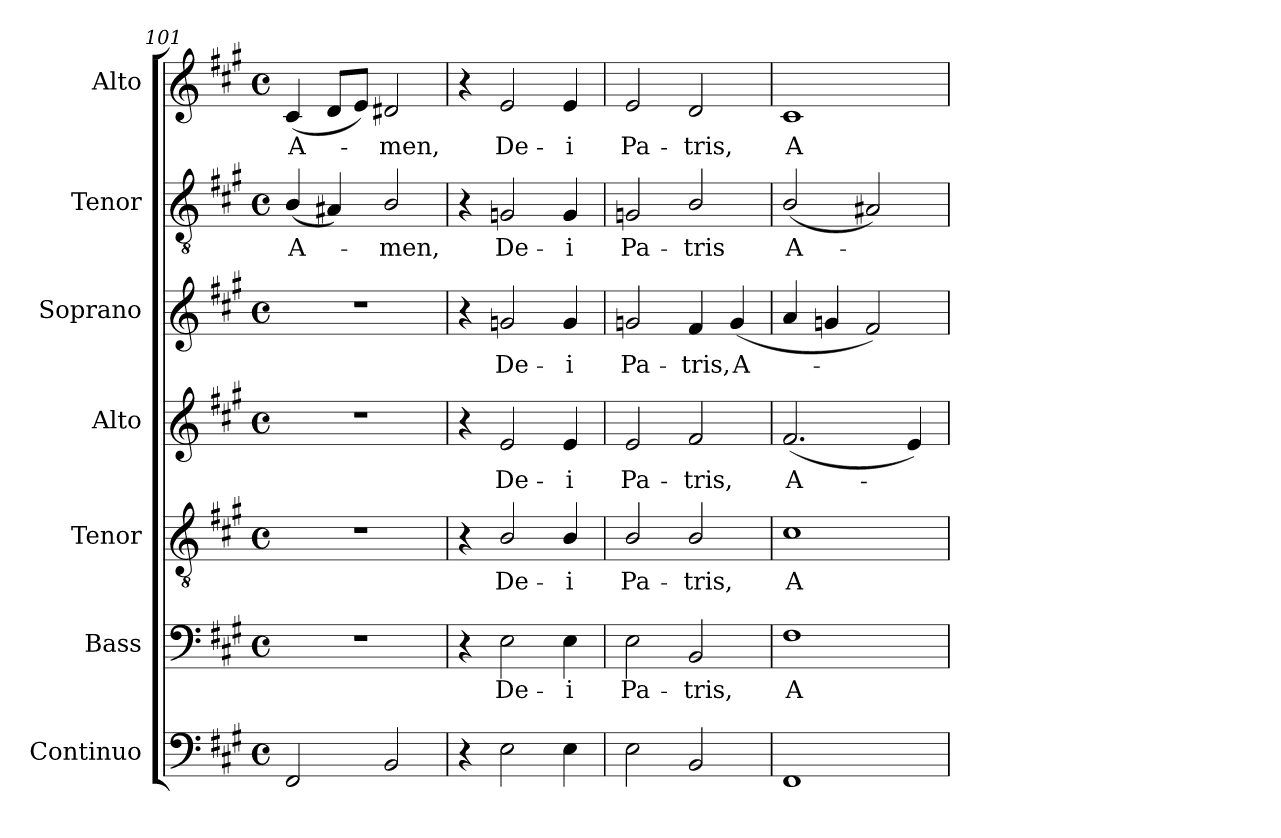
**kern	**kern	**text	**kern	**text	**kern	**text	**kern	**text	**kern	**text	**kern	**text
*part7	*part6	*part6	*part5	*part5	*part4	*part4	*part3	*part3	*part2	*part2	*part1	*part1
*staff7	*staff6	*staff6	*staff5	*staff5	*staff4	*staff4	*staff3	*staff3	*staff2	*staff2	*staff1	*staff1
*I"Continuo	*I"Bass	*	*I"Tenor	*	*I"Alto	*	*I"Soprano	*	*I"Tenor	*	*I"Alto	*
*I'Cont.	*I'B.	*	*I'T.	*	*I'A.	*	*I'S.	*	*I'T.	*	*I'A.	*
*clefF4	*clefF4	*	*clefGv2	*	*clefG2	*	*clefG2	*	*clefGv2	*	*clefG2	*
*	*	*	*ITrd7c12	*	*	*	*	*	*ITrd7c12	*	*	*
*k[f#c#g#]	*k[f#c#g#]	*	*k[f#c#g#]	*	*k[f#c#g#]	*	*k[f#c#g#]	*	*k[f#c#g#]	*	*k[f#c#g#]	*
*A:	*A:	*	*A:	*	*A:	*	*A:	*	*A:	*	*A:	*
*M4/4	*M4/4	*	*M4/4	*	*M4/4	*	*M4/4	*	*M4/4	*	*M4/4	*
*met(c)	*met(c)	*	*met(c)	*	*met(c)	*	*met(c)	*	*met(c)	*	*met(c)	*
=101	=101	=101	=101	=101	=101	=101	=101	=101	=101	=101	=101	=101
!	!	!	!	!	!	!	!	!	!	!LO:LY:b:color=#000000	!	!
!	!	!	!	!	!	!	!	!	!	!	!	!LO:LY:b:color=#000000
2FF#i/	1r	.	1r	.	1r	.	1r	.	(4BBi/	A-	(4c#i/	A-
.	.	.	.	.	.	.	.	.	4AA#Xi/)	.	8di/L	.
.	.	.	.	.	.	.	.	.	.	.	8ei/J)	.
!	!	!	!	!	!	!	!	!	!	!LO:LY:b:color=#000000	!	!
!	!	!	!	!	!	!	!	!	!	!	!	!LO:LY:b:color=#000000
2BBi/	.	.	.	.	.	.	.	.	2BBi/	-men,	2d#Xi/	-men,
!!LO:LB:g=z
=102	=102	=102	=102	=102	=102	=102	=102	=102	=102	=102	=102	=102
4r	4r	.	4r	.	4r	.	4r	.	4r	.	4r	.
!	!	!LO:LY:b:color=#000000	!	!	!	!	!	!	!	!	!	!
!	!	!	!	!LO:LY:b:color=#000000	!	!	!	!	!	!	!	!
!	!	!	!	!	!	!LO:LY:b:color=#000000	!	!	!	!	!	!
!	!	!	!	!	!	!	!	!LO:LY:b:color=#000000	!	!	!	!
!	!	!	!	!	!	!	!	!	!	!LO:LY:b:color=#000000	!	!
!	!	!	!	!	!	!	!	!	!	!	!	!LO:LY:b:color=#000000
2Ei\	2Ei\	De-	2BBi/	De-	2ei/	De-	2gni/	De-	2GGni/	De-	2ei/	De-
!	!	!LO:LY:b:color=#000000	!	!	!	!	!	!	!	!	!	!
!	!	!	!	!LO:LY:b:color=#000000	!	!	!	!	!	!	!	!
!	!	!	!	!	!	!LO:LY:b:color=#000000	!	!	!	!	!	!
!	!	!	!	!	!	!	!	!LO:LY:b:color=#000000	!	!	!	!
!	!	!	!	!	!	!	!	!	!	!LO:LY:b:color=#000000	!	!
!	!	!	!	!	!	!	!	!	!	!	!	!LO:LY:b:color=#000000
4Ei\	4Ei\	-i	4BBi/	-i	4ei/	-i	4gi/	-i	4GGi/	-i	4ei/	-i
=103	=103	=103	=103	=103	=103	=103	=103	=103	=103	=103	=103	=103
!	!	!LO:LY:b:color=#000000	!	!	!	!	!	!	!	!	!	!
!	!	!	!	!LO:LY:b:color=#000000	!	!	!	!	!	!	!	!
!	!	!	!	!	!	!LO:LY:b:color=#000000	!	!	!	!	!	!
!	!	!	!	!	!	!	!	!LO:LY:b:color=#000000	!	!	!	!
!	!	!	!	!	!	!	!	!	!	!LO:LY:b:color=#000000	!	!
!	!	!	!	!	!	!	!	!	!	!	!	!LO:LY:b:color=#000000
2Ei\	2Ei\	Pa-	2BBi/	Pa-	2ei/	Pa-	2gni/	Pa-	2GGni/	Pa-	2ei/	Pa-
!	!	!LO:LY:b:color=#000000	!	!	!	!	!	!	!	!	!	!
!	!	!	!	!LO:LY:b:color=#000000	!	!	!	!	!	!	!	!
!	!	!	!	!	!	!LO:LY:b:color=#000000	!	!	!	!	!	!
!	!	!	!	!	!	!	!	!LO:LY:b:color=#000000	!	!	!	!
!	!	!	!	!	!	!	!	!	!	!LO:LY:b:color=#000000	!	!
!	!	!	!	!	!	!	!	!	!	!	!	!LO:LY:b:color=#000000
2BBi/	2BBi/	-tris,	2BBi/	-tris,	2f#i/	-tris,	4f#i/	-tris,	2BBi/	-tris	2di/	-tris,
!	!	!	!	!	!	!	!	!LO:LY:b:color=#000000	!	!	!	!
.	.	.	.	.	.	.	(4gi/	A-	.	.	.	.
=104	=104	=104	=104	=104	=104	=104	=104	=104	=104	=104	=104	=104
!	!	!LO:LY:b:color=#000000	!	!	!	!	!	!	!	!	!	!
!	!	!	!	!LO:LY:b:color=#000000	!	!	!	!	!	!	!	!
!	!	!	!	!	!	!LO:LY:b:color=#000000	!	!	!	!	!	!
!	!	!	!	!	!	!	!	!	!	!LO:LY:b:color=#000000	!	!
!	!	!	!	!	!	!	!	!	!	!	!	!LO:LY:b:color=#000000
1FF#i	1F#i	A-	1C#i	A-	(2.f#i/	A-	4ai/	.	(2BBi/	A-	1c#i	A-
.	.	.	.	.	.	.	4gi/	.	.	.	.	.
.	.	.	.	.	.	.	2f#i/)	.	2AA#Xi/)	.	.	.
.	.	.	.	.	4ei/)	.	.	.	.	.	.	.
=	=	=	=	=	=	=	=	=	=	=	=	=
*-	*-	*-	*-	*-	*-	*-	*-	*-	*-	*-	*-	*-
